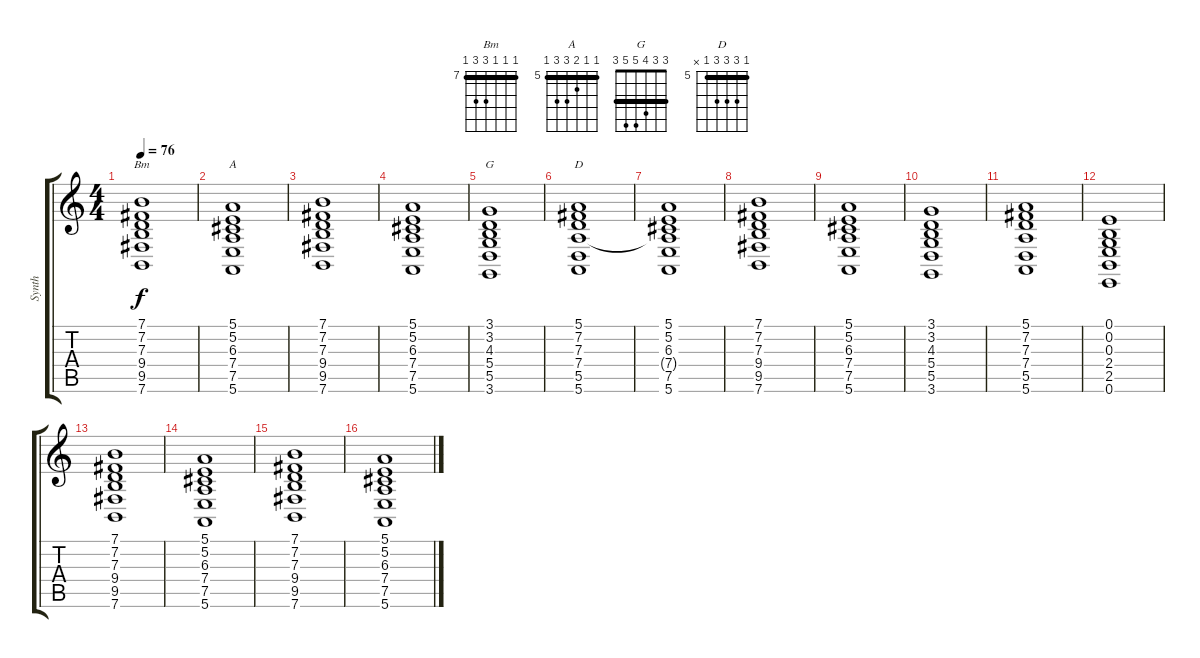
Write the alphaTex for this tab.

\track ("Synth" "Synth") {instrument pad1newage}
\staff {score tabs}
\tuning (E4 B3 G3 D3 A2 E2) {hide}
\chord ("Bm" 7 7 7 9 9 7) {firstfret 7 barre 7}
\chord ("A" 5 5 6 7 7 5) {firstfret 5 barre 5}
\chord ("G" 3 3 4 5 5 3) {barre 3}
\chord ("D" 5 7 7 7 5 x) {firstfret 5 barre 5}
\ts (4 4)
\tempo 76
\clef g2
\ks c
(7.1 7.2 7.3 9.4 9.5 7.6).1{ch "Bm" dy f instrument pad1newage} |
(5.1 5.2 6.3 7.4 7.5 5.6).1{ch "A"} |
(7.1 7.2 7.3 9.4 9.5 7.6).1 |
(5.1 5.2 6.3 7.4 7.5 5.6).1 |
(3.1 3.2 4.3 5.4 5.5 3.6).1{ch "G"} |
(5.1 7.2 7.3 7.4 5.5 5.6).1{ch "D"} |
(5.1 5.2 6.3 7.4{t} 7.5 5.6).1 |
(7.1 7.2 7.3 9.4 9.5 7.6).1 |
(5.1 5.2 6.3 7.4 7.5 5.6).1 |
(3.1 3.2 4.3 5.4 5.5 3.6).1 |
(5.1 7.2 7.3 7.4 5.5 5.6).1 |
(0.1 0.2 0.3 2.4 2.5 0.6).1 |
(7.1 7.2 7.3 9.4 9.5 7.6).1 |
(5.1 5.2 6.3 7.4 7.5 5.6).1 |
(7.1 7.2 7.3 9.4 9.5 7.6).1 |
(5.1 5.2 6.3 7.4 7.5 5.6).1
